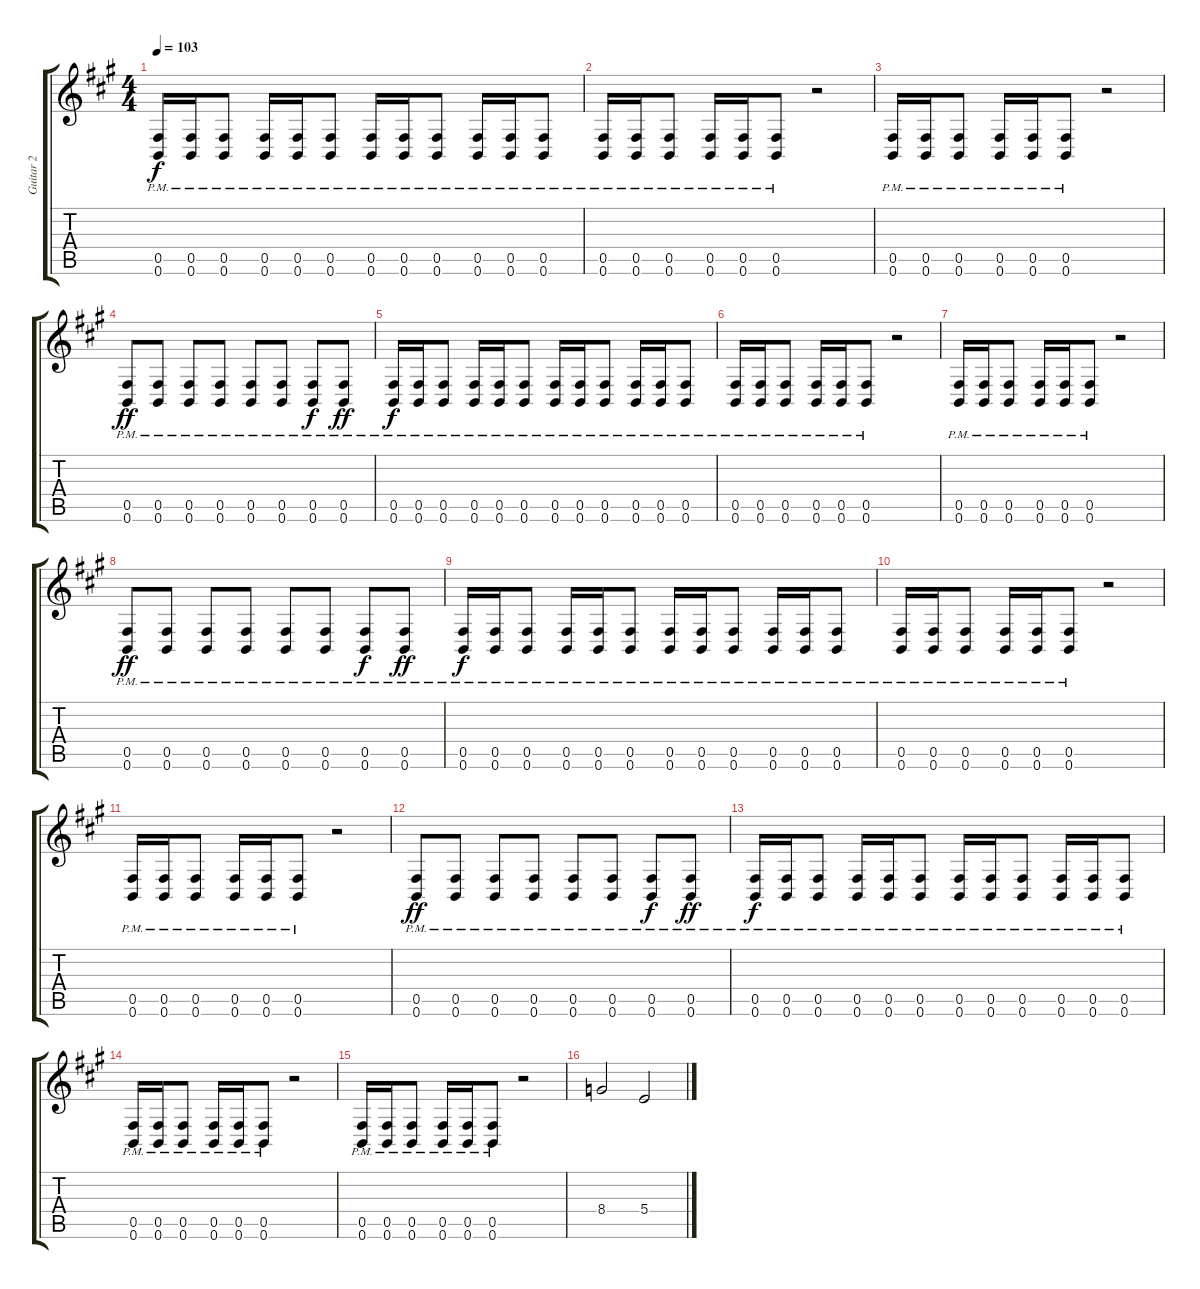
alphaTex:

\track ("Guitar 2" "Guitar 2") {instrument distortionguitar}
\staff {score tabs}
\tuning (Db4 Ab3 E3 B2 Gb2 B1) {hide}
\ts (4 4)
\tempo 103
\clef g2
\ks a
(0.5{pm} 0.6{pm}).16{dy f} (0.5{pm} 0.6{pm}).16 (0.5{pm} 0.6{pm}).8 (0.5{pm} 0.6{pm}).16 (0.5{pm} 0.6{pm}).16 (0.5{pm} 0.6{pm}).8 (0.5{pm} 0.6{pm}).16 (0.5{pm} 0.6{pm}).16 (0.5{pm} 0.6{pm}).8 (0.5{pm} 0.6{pm}).16 (0.5{pm} 0.6{pm}).16 (0.5{pm} 0.6{pm}).8 |
(0.5{pm} 0.6{pm}).16 (0.5{pm} 0.6{pm}).16 (0.5{pm} 0.6{pm}).8 (0.5{pm} 0.6{pm}).16 (0.5{pm} 0.6{pm}).16 (0.5{pm} 0.6{pm}).8 r.2 |
(0.5{pm} 0.6{pm}).16 (0.5{pm} 0.6{pm}).16 (0.5{pm} 0.6{pm}).8 (0.5{pm} 0.6{pm}).16 (0.5{pm} 0.6{pm}).16 (0.5{pm} 0.6{pm}).8 r.2 |
(0.5{pm} 0.6{pm}).8{dy ff} (0.5{pm} 0.6{pm}).8 (0.5{pm} 0.6{pm}).8 (0.5{pm} 0.6{pm}).8 (0.5{pm} 0.6{pm}).8 (0.5{pm} 0.6{pm}).8 (0.5{pm} 0.6{pm}).8{dy f} (0.5{pm} 0.6).8{dy ff} |
(0.5{pm} 0.6{pm}).16{dy f} (0.5{pm} 0.6{pm}).16 (0.5{pm} 0.6{pm}).8 (0.5{pm} 0.6{pm}).16 (0.5{pm} 0.6{pm}).16 (0.5{pm} 0.6{pm}).8 (0.5{pm} 0.6{pm}).16 (0.5{pm} 0.6{pm}).16 (0.5{pm} 0.6{pm}).8 (0.5{pm} 0.6{pm}).16 (0.5{pm} 0.6{pm}).16 (0.5{pm} 0.6{pm}).8 |
(0.5{pm} 0.6{pm}).16 (0.5{pm} 0.6{pm}).16 (0.5{pm} 0.6{pm}).8 (0.5{pm} 0.6{pm}).16 (0.5{pm} 0.6{pm}).16 (0.5{pm} 0.6{pm}).8 r.2 |
(0.5{pm} 0.6{pm}).16 (0.5{pm} 0.6{pm}).16 (0.5{pm} 0.6{pm}).8 (0.5{pm} 0.6{pm}).16 (0.5{pm} 0.6{pm}).16 (0.5{pm} 0.6{pm}).8 r.2 |
(0.5{pm} 0.6{pm}).8{dy ff} (0.5{pm} 0.6{pm}).8 (0.5{pm} 0.6{pm}).8 (0.5{pm} 0.6{pm}).8 (0.5{pm} 0.6{pm}).8 (0.5{pm} 0.6{pm}).8 (0.5{pm} 0.6{pm}).8{dy f} (0.5{pm} 0.6).8{dy ff} |
(0.5{pm} 0.6{pm}).16{dy f} (0.5{pm} 0.6{pm}).16 (0.5{pm} 0.6{pm}).8 (0.5{pm} 0.6{pm}).16 (0.5{pm} 0.6{pm}).16 (0.5{pm} 0.6{pm}).8 (0.5{pm} 0.6{pm}).16 (0.5{pm} 0.6{pm}).16 (0.5{pm} 0.6{pm}).8 (0.5{pm} 0.6{pm}).16 (0.5{pm} 0.6{pm}).16 (0.5{pm} 0.6{pm}).8 |
(0.5{pm} 0.6{pm}).16 (0.5{pm} 0.6{pm}).16 (0.5{pm} 0.6{pm}).8 (0.5{pm} 0.6{pm}).16 (0.5{pm} 0.6{pm}).16 (0.5{pm} 0.6{pm}).8 r.2 |
(0.5{pm} 0.6{pm}).16 (0.5{pm} 0.6{pm}).16 (0.5{pm} 0.6{pm}).8 (0.5{pm} 0.6{pm}).16 (0.5{pm} 0.6{pm}).16 (0.5{pm} 0.6{pm}).8 r.2 |
(0.5{pm} 0.6{pm}).8{dy ff} (0.5{pm} 0.6{pm}).8 (0.5{pm} 0.6{pm}).8 (0.5{pm} 0.6{pm}).8 (0.5{pm} 0.6{pm}).8 (0.5{pm} 0.6{pm}).8 (0.5{pm} 0.6{pm}).8{dy f} (0.5{pm} 0.6).8{dy ff} |
(0.5{pm} 0.6{pm}).16{dy f} (0.5{pm} 0.6{pm}).16 (0.5{pm} 0.6{pm}).8 (0.5{pm} 0.6{pm}).16 (0.5{pm} 0.6{pm}).16 (0.5{pm} 0.6{pm}).8 (0.5{pm} 0.6{pm}).16 (0.5{pm} 0.6{pm}).16 (0.5{pm} 0.6{pm}).8 (0.5{pm} 0.6{pm}).16 (0.5{pm} 0.6{pm}).16 (0.5{pm} 0.6{pm}).8 |
(0.5{pm} 0.6{pm}).16 (0.5{pm} 0.6{pm}).16 (0.5{pm} 0.6{pm}).8 (0.5{pm} 0.6{pm}).16 (0.5{pm} 0.6{pm}).16 (0.5{pm} 0.6{pm}).8 r.2 |
(0.5{pm} 0.6{pm}).16 (0.5{pm} 0.6{pm}).16 (0.5{pm} 0.6{pm}).8 (0.5{pm} 0.6{pm}).16 (0.5{pm} 0.6{pm}).16 (0.5{pm} 0.6{pm}).8 r.2 |
8.4.2 5.4.2
